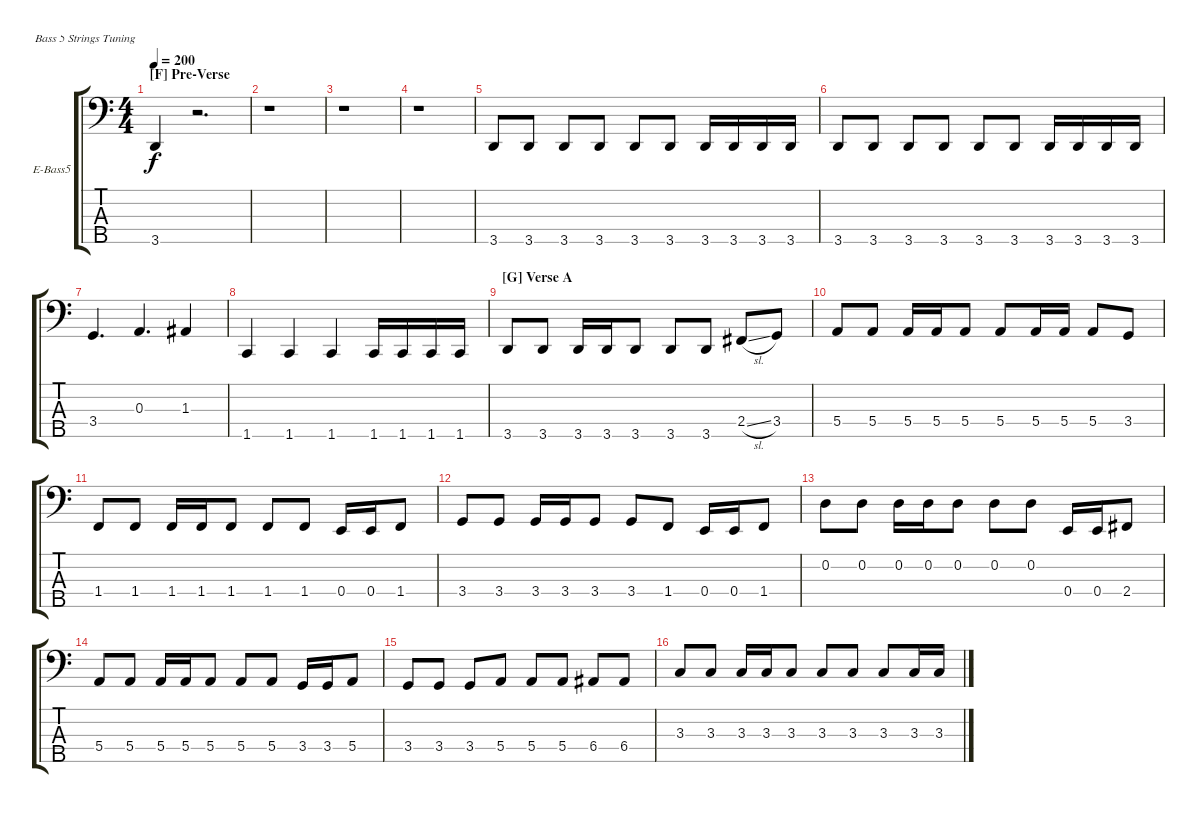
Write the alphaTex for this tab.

\defaultSystemsLayout 4
\bracketExtendMode groupsimilarinstruments
\firstSystemTrackNameOrientation horizontal
\otherSystemsTrackNameOrientation horizontal
\track ("Bass" "E-Bass5") {instrument electricbassfinger}
\staff {score tabs}
\tuning (G2 D2 A1 E1 B0)
\ts (4 4)
\section ("F" "Pre-Verse")
\tempo 200
\clef f4
\scale
0.333333
\ks c
3.5.4{dy f} r.2{d} |
\scale
0.333333 r.1 |
r.1 |
r.1 |
3.5.8 3.5.8 3.5.8 3.5.8 3.5.8 3.5.8 3.5.16 3.5.16 3.5.16 3.5.16 |
3.5.8 3.5.8 3.5.8 3.5.8 3.5.8 3.5.8 3.5.16 3.5.16 3.5.16 3.5.16 |
3.4.4{d} 0.3.4{d} 1.3.4 |
1.5.4 1.5.4 1.5.4 1.5.16 1.5.16 1.5.16 1.5.16 |
\section ("G" "Verse A")
3.5.8 3.5.8 3.5.16 3.5.16 3.5.8 3.5.8 3.5.8 2.4{sl}.8 3.4.8 |
5.4.8 5.4.8 5.4.16 5.4.16 5.4.8 5.4.8 5.4.16 5.4.16 5.4.8 3.4.8 |
1.4.8 1.4.8 1.4.16 1.4.16 1.4.8 1.4.8 1.4.8 0.4.16 0.4.16 1.4.8 |
3.4.8 3.4.8 3.4.16 3.4.16 3.4.8 3.4.8 1.4.8 0.4.16 0.4.16 1.4.8 |
0.2.8 0.2.8 0.2.16 0.2.16 0.2.8 0.2.8 0.2.8 0.4.16 0.4.16 2.4.8 |
5.4.8 5.4.8 5.4.16 5.4.16 5.4.8 5.4.8 5.4.8 3.4.16 3.4.16 5.4.8 |
3.4.8 3.4.8 3.4.8 5.4.8 5.4.8 5.4.8 6.4.8 6.4.8 |
3.3.8 3.3.8 3.3.16 3.3.16 3.3.8 3.3.8 3.3.8 3.3.8 3.3.16 3.3.16
